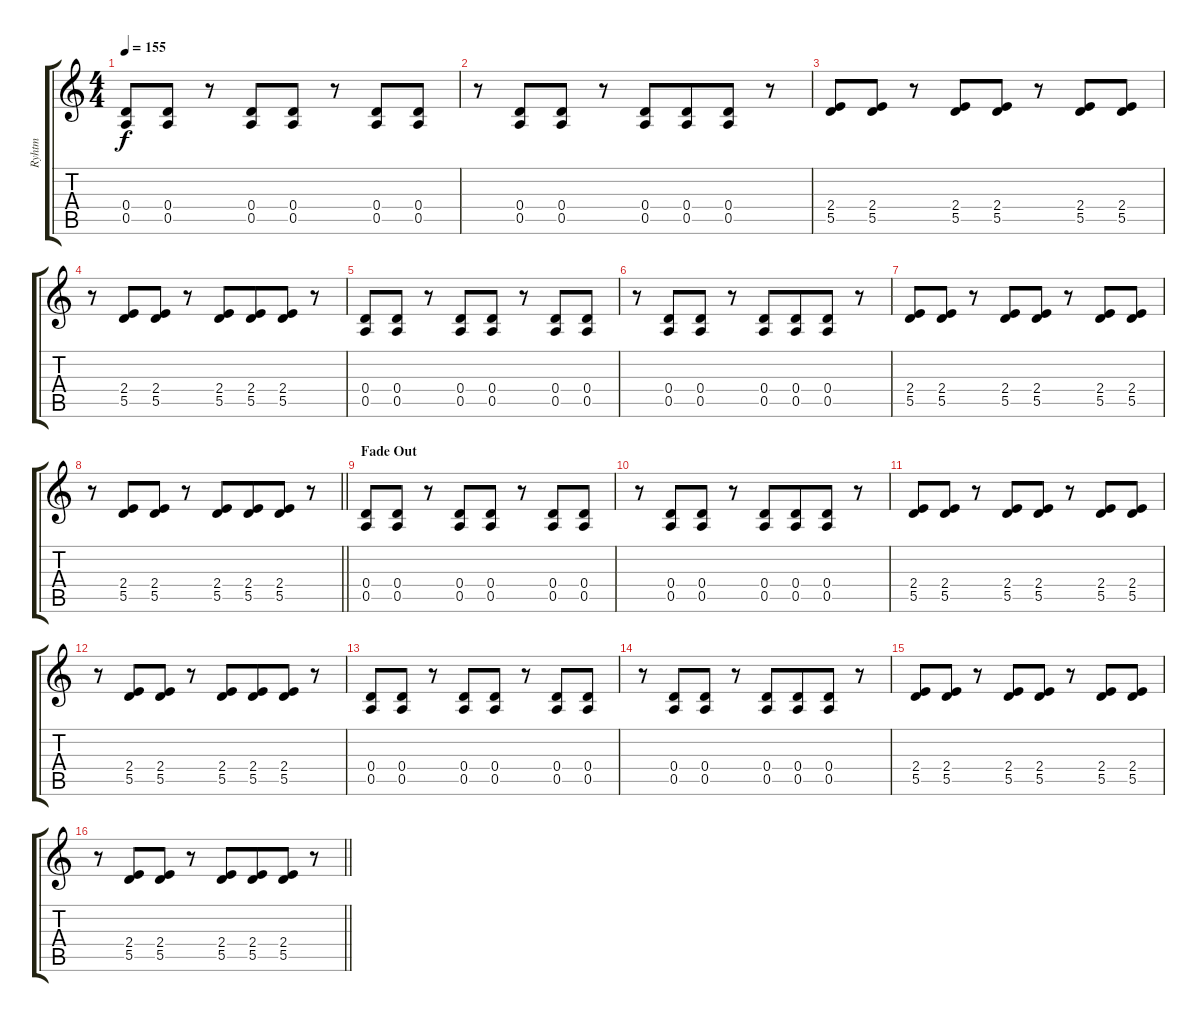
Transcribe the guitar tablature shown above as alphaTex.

\track ("Ryhtm" "Ryhtm") {instrument distortionguitar}
\staff {score tabs}
\tuning (E4 B3 G3 D3 A2 E2) {hide}
\ts (4 4)
\tempo 155
\clef g2
\ks c
(0.4 0.5).8{dy f} (0.4 0.5).8 r.8 (0.4 0.5).8{beam merge} (0.4 0.5).8 r.8 (0.4 0.5).8 (0.4 0.5).8 |
r.8 (0.4 0.5).8{beam merge} (0.4 0.5).8 r.8 (0.4 0.5).8 (0.4 0.5).8{beam merge} (0.4 0.5).8 r.8 |
(2.4 5.5).8 (2.4 5.5).8 r.8 (2.4 5.5).8{beam merge} (2.4 5.5).8 r.8 (2.4 5.5).8 (2.4 5.5).8 |
r.8 (2.4 5.5).8{beam merge} (2.4 5.5).8 r.8 (2.4 5.5).8{beam merge} (2.4 5.5).8{beam merge} (2.4 5.5).8 r.8 |
(0.4 0.5).8 (0.4 0.5).8 r.8 (0.4 0.5).8{beam merge} (0.4 0.5).8 r.8 (0.4 0.5).8 (0.4 0.5).8 |
r.8 (0.4 0.5).8{beam merge} (0.4 0.5).8 r.8 (0.4 0.5).8 (0.4 0.5).8{beam merge} (0.4 0.5).8 r.8 |
(2.4 5.5).8 (2.4 5.5).8 r.8 (2.4 5.5).8{beam merge} (2.4 5.5).8 r.8 (2.4 5.5).8 (2.4 5.5).8 |
\barLineRight lightlight
r.8 (2.4 5.5).8{beam merge} (2.4 5.5).8 r.8 (2.4 5.5).8{beam merge} (2.4 5.5).8{beam merge} (2.4 5.5).8 r.8 |
\section ("" "Fade Out")
(0.4 0.5).8 (0.4 0.5).8 r.8 (0.4 0.5).8{beam merge} (0.4 0.5).8 r.8 (0.4 0.5).8 (0.4 0.5).8 |
r.8 (0.4 0.5).8{beam merge} (0.4 0.5).8 r.8 (0.4 0.5).8 (0.4 0.5).8{beam merge} (0.4 0.5).8 r.8 |
(2.4 5.5).8 (2.4 5.5).8 r.8 (2.4 5.5).8{beam merge} (2.4 5.5).8 r.8 (2.4 5.5).8 (2.4 5.5).8 |
r.8 (2.4 5.5).8{beam merge} (2.4 5.5).8 r.8 (2.4 5.5).8{beam merge} (2.4 5.5).8{beam merge} (2.4 5.5).8 r.8 |
(0.4 0.5).8 (0.4 0.5).8 r.8 (0.4 0.5).8{beam merge} (0.4 0.5).8 r.8 (0.4 0.5).8 (0.4 0.5).8 |
r.8 (0.4 0.5).8{beam merge} (0.4 0.5).8 r.8 (0.4 0.5).8 (0.4 0.5).8{beam merge} (0.4 0.5).8 r.8 |
(2.4 5.5).8 (2.4 5.5).8 r.8 (2.4 5.5).8{beam merge} (2.4 5.5).8 r.8 (2.4 5.5).8 (2.4 5.5).8 |
\barLineRight lightlight
r.8 (2.4 5.5).8{beam merge} (2.4 5.5).8 r.8 (2.4 5.5).8{beam merge} (2.4 5.5).8{beam merge} (2.4 5.5).8 r.8
